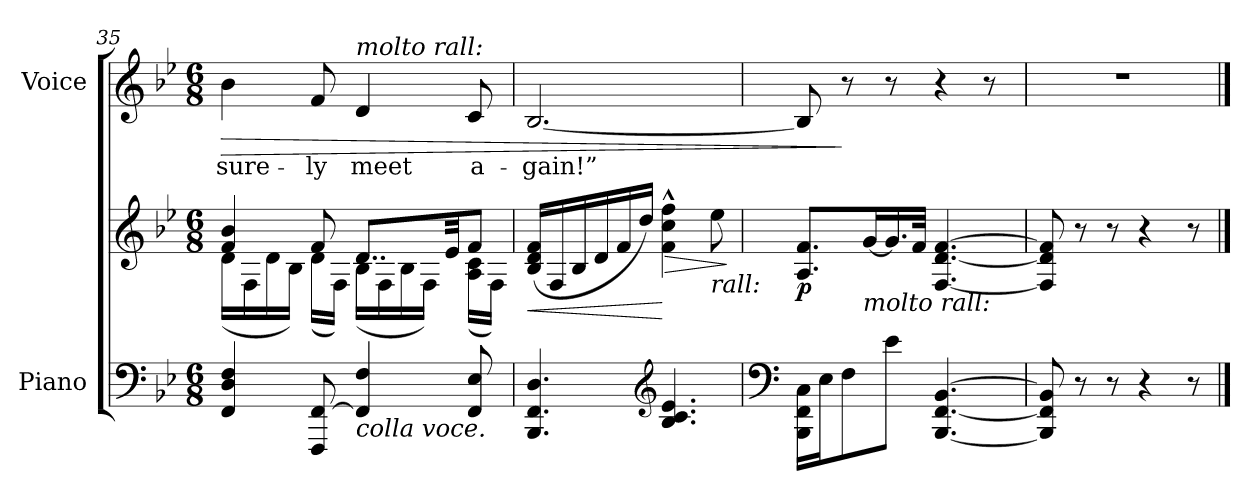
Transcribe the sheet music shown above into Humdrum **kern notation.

**kern	**kern	**dynam	**kern	**text	**dynam
*part2	*part2	*part2	*part1	*part1	*part1
*staff3	*staff2	*staff2/3	*staff1	*staff1	*staff1
*I"Piano	*	*	*I"Voice	*	*
*I'Pno	*	*	*	*	*
!!LO:LB:g=z
*clefF4	*clefG2	*	*clefG2	*	*
*k[b-e-]	*k[b-e-]	*	*k[b-e-]	*	*
*M6/8	*M6/8	*	*M6/8	*	*
*MM90	*MM90	*	*MM90	*	*
=35	=35	=35	=35	=35	=35
*	*^	*	*	*	*
!	!	!	!	!	!LO:LY:b	!LO:HP:b
4FF/ 4D/ 4F/	4f/ 4b-/	(<16d\LL	.	4b-\	sure-	>
.	.	16F\	.	.	.	.
.	.	16d\	.	.	.	.
.	.	16B-\JJ)	.	.	.	.
!	!	!	!	!	!LO:LY:b	!
8FFF/ [8FF/	8f/	(<16d\LL	.	8f/	-ly	.
.	.	16F\JJ)	.	.	.	.
*	*	*	*	*MM80	*	*
!	!	!	!	!LO:TX:a:i:t=molto rall&colon;	!	!
!LO:TX:b:i:t=colla voce.	!	!	!	!	!	!
!	!	!	!	!	!LO:LY:b	!
4FF/] 4F/	8..d/L	(<16B-\LL	.	4d/	meet	.
.	.	16F\	.	.	.	.
.	.	16B-\	.	.	.	.
.	.	16F\JJ)	.	.	.	.
.	32e-/KK	.	.	.	.	.
!	!	!	!	!	!LO:LY:b	!
8FF/ 8E-/	8f/J	(<16A\ 16c\LL	.	8c/	a-	.
.	.	16F\JJ)	.	.	.	.
*	*v	*v	*	*	*	*
=36	=36	=36	=36	=36	=36
*	*	*	*MM70	*	*
*	*^	*	*	*	*
!	!	!	!LO:HP:b	!	!LO:LY:b	!
*	*v	*v	*	*	*	*
4.BBB-/ 4.FF/ 4.D/	(<16B-/ 16d/ 16f/LL	<	[2.B-/	-gain!”	.
.	16F/	.	.	.	.
.	16B-/	.	.	.	.
.	16d/	.	.	.	.
.	16f/	.	.	.	.
.	16dd/JJ)	.	.	.	.
*clefG2	*	*	*	*	*
!	!	!LO:HP:n=1:b	!	!	!
4.B-/ 4.c/ 4.e-/	4f\^^ 4cc\^^ 4ff\^^	[ >	.	.	.
!	!LO:TX:b:i:t=rall&colon;	!	!	!	!
.	8ee-\	.	.	.	.
.	.	]	.	.	.
=37	=37	=37	=37	=37	=37
*clefF4	*	*	*	*	*
!	!	!LO:DY:b	!	!	!
*	*	*	*^	*	*
16BBB-\ 16FF\ 16C\LL	8.A/ 8.f/L	p	8B-/]	8.ryy	.	.
16E-\J	.	.	.	.	.	.
8F\	.	.	8r	.	.	]
*	*	*	*MM50	*	*	*
!	!LO:TX:b:i:t=molto rall&colon;	!	!	!	!	!
.	[16g/L	.	.	2ryy	.	.
8e-\J	16.g/]	.	8r	.	.	.
.	32f/JJk	.	.	.	.	.
[4.BBB-/ [4.FF/ [4.BB-/	[4.F/ [4.d/ [4.f/	.	4r	.	.	.
.	.	.	8r	.	.	.
.	.	.	.	16ryy	.	.
*	*	*	*v	*v	*	*
=38	=38	=38	=38	=38	=38
8BBB-/] 8FF/] 8BB-/]	8F/] 8d/] 8f/]	.	2.r	.	.
8r	8r	.	.	.	.
8r	8r	.	.	.	.
4r	4r	.	.	.	.
8r	8r	.	.	.	.
==	==	==	==	==	==
*-	*-	*-	*-	*-	*-
